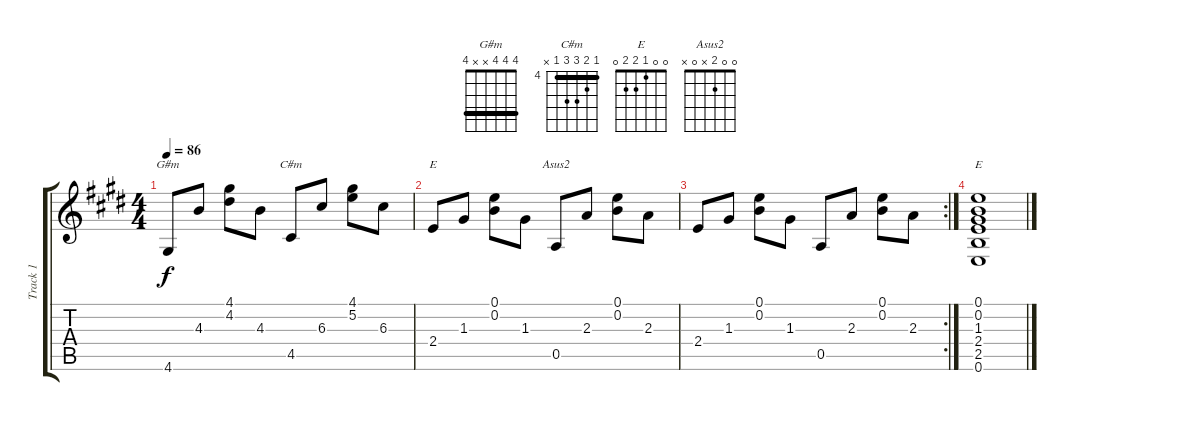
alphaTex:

\track ("Track 1" "Track 1") {instrument acousticguitarsteel}
\staff {score tabs}
\tuning (E4 B3 G3 D3 A2 E2) {hide}
\chord ("G#m" 4 4 4 x x 4) {barre 4}
\chord ("C#m" 4 5 6 6 4 x) {firstfret 4 barre 4}
\chord ("E" 0 0 1 2 x x)
\chord ("Asus2" 0 0 2 x 0 x)
\chord ("E" 0 0 1 2 2 0)
\ts (4 4)
\tempo 86
\clef g2
\ks e
4.6.8{ch "G#m" dy f} 4.3.8 (4.1 4.2).8 4.3.8 4.5.8{ch "C#m"} 6.3.8 (4.1 5.2).8 6.3.8 |
2.4.8{ch "E"} 1.3.8 (0.1 0.2).8 1.3.8 0.5.8{ch "Asus2"} 2.3.8 (0.1 0.2).8 2.3.8 |
\rc 2
2.4.8 1.3.8 (0.1 0.2).8 1.3.8 0.5.8 2.3.8 (0.1 0.2).8 2.3.8 |
(0.1 0.2 1.3 2.4 2.5 0.6).1{ch "E"}
